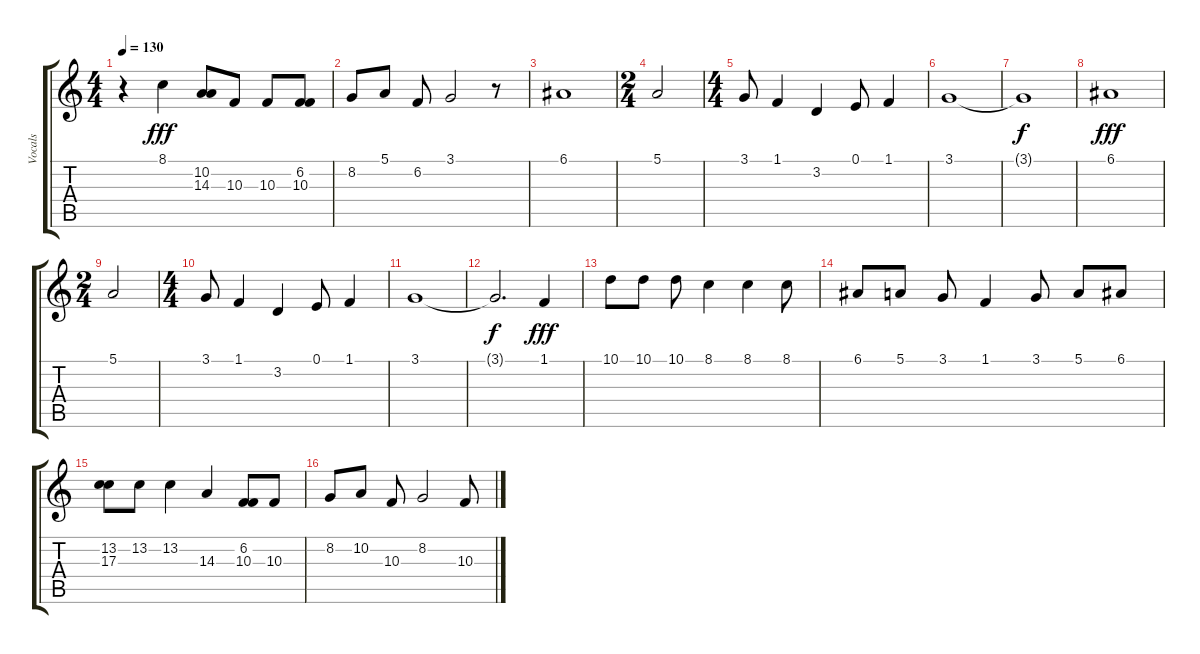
\track ("Vocals" "Vocals") {instrument harmonica}
\staff {score tabs}
\tuning (E4 B3 G3 D3 A2 E2) {hide}
\ts (4 4)
\tempo 130
\clef g2
\ks c
r.4{dy fff} 8.1.4 (10.2 14.3).8 10.3.8 10.3.8 (6.2 10.3).8 |
8.2.8 5.1.8 6.2.8 3.1.2 r.8 |
6.1.1 |
\ts (2 4)
5.1.2 |
\ts (4 4)
3.1.8 1.1.4 3.2.4 0.1.8 1.1.4 |
3.1.1 |
3.1{t}.1{dy f} |
6.1.1{dy fff} |
\ts (2 4)
5.1.2 |
\ts (4 4)
3.1.8 1.1.4 3.2.4 0.1.8 1.1.4 |
3.1.1 |
3.1{t}.2{d dy f} 1.1.4{dy fff} |
10.1.8 10.1.8 10.1.8 8.1.4 8.1.4 8.1.8 |
6.1.8 5.1.8 3.1.8 1.1.4 3.1.8 5.1.8 6.1.8 |
(13.2 17.3).8 13.2.8 13.2.4 14.3.4 (6.2 10.3).8 10.3.8 |
8.2.8 10.2.8 10.3.8 8.2.2 10.3.8
